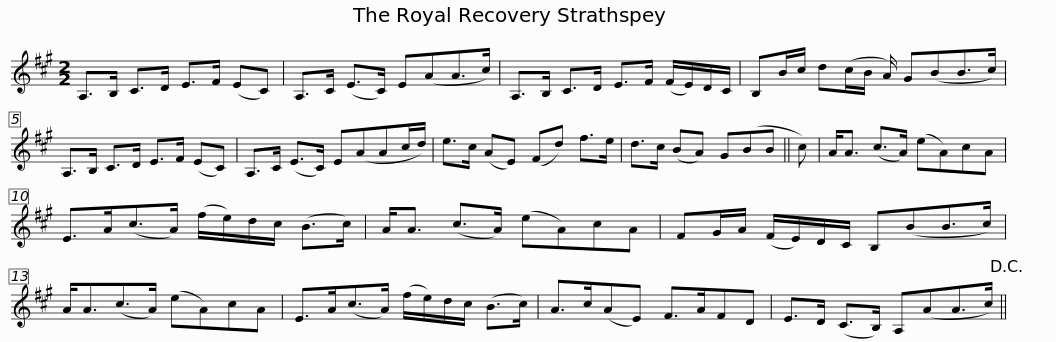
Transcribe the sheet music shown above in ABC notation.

X:1
L:1/8
M:2/2
I:linebreak $
K:A
V:1 treble
V:1
 A,>B, C>D E>F (EC) | A,>C (E>C) E(AA>c) | A,>B, C>D E>F (F/E/)D/C/ | B,B/c/ d(c/B/ A/) G(BB>c) |$ A,>B, C>D E>F (EC) | %5
 A,>C (E>C) E(AAc/d/) | e>c (AE) (Fd) f>e | d>c (BA) G(BB || c) |$ A<A (c>A) (eA)cA | %10
 E>A(c>A) (f/e/)d/c/ (B>c) | A<A (c>A) (eA)cA | FG/A/ (F/E/)D/C/ B,(BB>c) |$ A<A(c>A) (eA)cA | E>A(c>A) (f/e/)d/c/ (B>c) | %15
 A>c(AE) F>AFD | E>D (C>B,) A,(AA>c)!D.C.! || %17
